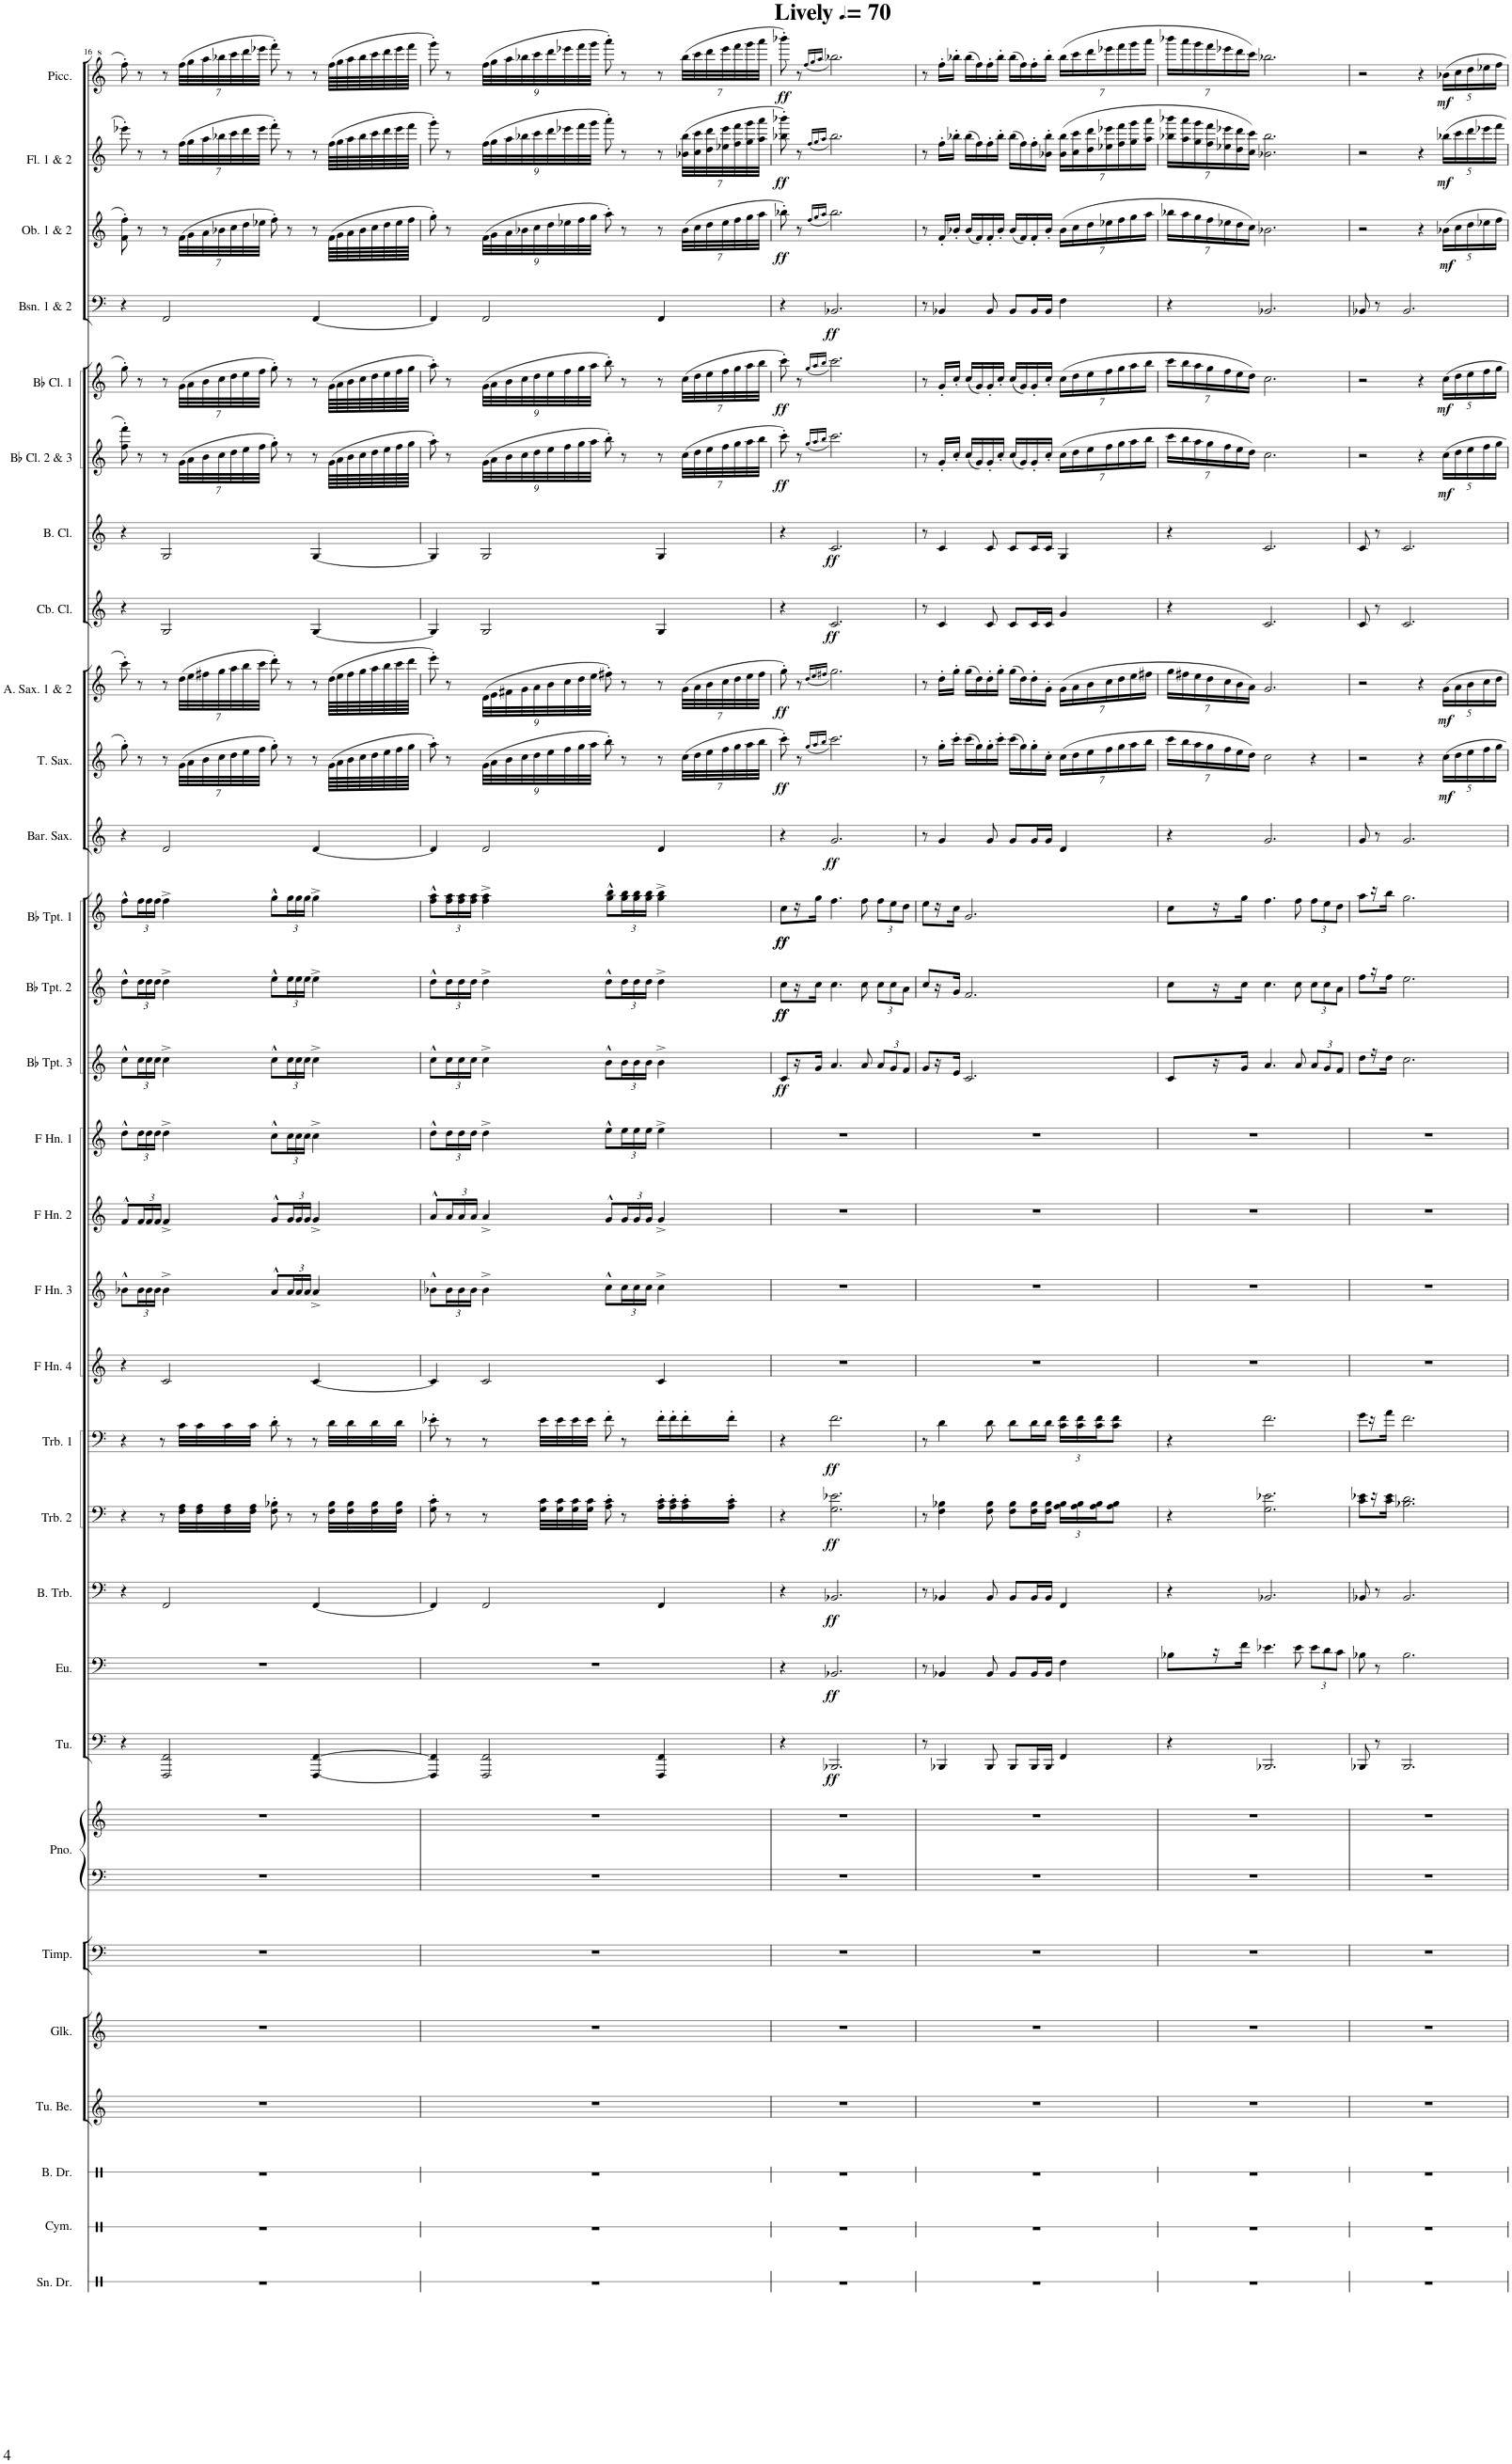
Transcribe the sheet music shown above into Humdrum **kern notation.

**kern	**kern	**kern	**kern	**kern	**kern	**kern	**kern	**kern	**dynam	**kern	**dynam	**kern	**dynam	**kern	**dynam	**kern	**dynam	**kern	**kern	**kern	**kern	**kern	**dynam	**kern	**dynam	**kern	**dynam	**kern	**dynam	**kern	**dynam	**kern	**dynam	**kern	**dynam	**kern	**dynam	**kern	**dynam	**kern	**dynam	**kern	**dynam	**kern	**dynam	**kern	**dynam	**kern	**dynam
*part30	*part29	*part28	*part27	*part26	*part25	*part24	*part24	*part23	*part23	*part22	*part22	*part21	*part21	*part20	*part20	*part19	*part19	*part18	*part17	*part16	*part15	*part14	*part14	*part13	*part13	*part12	*part12	*part11	*part11	*part10	*part10	*part9	*part9	*part8	*part8	*part7	*part7	*part6	*part6	*part5	*part5	*part4	*part4	*part3	*part3	*part2	*part2	*part1	*part1
*staff31	*staff30	*staff29	*staff28	*staff27	*staff26	*staff25	*staff24	*staff23	*staff23	*staff22	*staff22	*staff21	*staff21	*staff20	*staff20	*staff19	*staff19	*staff18	*staff17	*staff16	*staff15	*staff14	*staff14	*staff13	*staff13	*staff12	*staff12	*staff11	*staff11	*staff10	*staff10	*staff9	*staff9	*staff8	*staff8	*staff7	*staff7	*staff6	*staff6	*staff5	*staff5	*staff4	*staff4	*staff3	*staff3	*staff2	*staff2	*staff1	*staff1
*I"Snare Drum	*I"Cymbal	*I"Bass Drum	*I"Tubular Bells	*I"Glockenspiel	*I"Timpani	*I"Piano	*	*I"Tuba	*	*I"Euphonium	*	*I"Bass Trombone	*	*I"Trombone 2	*	*I"Trombone 1	*	*I"F Horn 4	*I"F Horn 3	*I"F Horn 2	*I"F Horn 1	*I"Bb Trumpet 3	*	*I"Bb Trumpet 2	*	*I"Bb Trumpet 1	*	*I"Baritone Saxophone	*	*I"Tenor Saxophone	*	*I"Alto Saxophone 1 &amp; 2	*	*I"Contrabass Clarinet	*	*I"Bass Clarinet	*	*I"Bb Clarinet 2 &amp; 3	*	*I"Bb Clarinet 1	*	*I"Bassoon 1 &amp; 2	*	*I"Oboe 1 &amp; 2	*	*I"Flute 1 &amp; 2	*	*I"Piccolo	*
*I'Sn. Dr.	*I'Cym.	*I'B. Dr.	*I'Tu. Be.	*I'Glk.	*I'Timp.	*I'Pno.	*	*I'Tu.	*	*I'Eu.	*	*I'B. Trb.	*	*I'Trb. 2	*	*I'Trb. 1	*	*I'F Hn. 4	*I'F Hn. 3	*I'F Hn. 2	*I'F Hn. 1	*I'Bb Tpt. 3	*	*I'Bb Tpt. 2	*	*I'Bb Tpt. 1	*	*I'Bar. Sax.	*	*I'T. Sax.	*	*I'A. Sax. 1 &amp; 2	*	*I'Cb. Cl.	*	*I'B. Cl.	*	*I'Bb Cl. 2 &amp; 3	*	*I'Bb Cl. 1	*	*I'Bsn. 1 &amp; 2	*	*I'Ob. 1 &amp; 2	*	*I'Fl. 1 &amp; 2	*	*I'Picc.	*
!!LO:PB:g=z
*clefX	*clefX	*clefX	*clefG2	*clefG2	*clefF4	*clefF4	*clefG2	*clefF4	*	*clefF4	*	*clefF4	*	*clefF4	*	*clefF4	*	*clefG2	*clefG2	*clefG2	*clefG2	*clefG2	*	*clefG2	*	*clefG2	*	*clefG2	*	*clefG2	*	*clefG2	*	*clefG2	*	*clefG2	*	*clefG2	*	*clefG2	*	*clefF4	*	*clefG2	*	*clefG2	*	*clefG^2	*
*	*	*	*	*Trd-14c-24	*	*	*	*	*	*	*	*	*	*	*	*	*	*Trd4c7	*Trd4c7	*Trd4c7	*Trd4c7	*Trd1c2	*	*Trd1c2	*	*Trd1c2	*	*Trd12c21	*	*Trd8c14	*	*Trd5c9	*	*Trd15c26	*	*Trd8c14	*	*Trd1c2	*	*Trd1c2	*	*	*	*	*	*	*	*Trd-7c-12	*
*k[]	*k[]	*k[]	*k[]	*k[]	*k[]	*k[]	*k[]	*k[]	*	*k[]	*	*k[]	*	*k[]	*	*k[]	*	*k[]	*k[]	*k[]	*k[]	*k[]	*	*k[]	*	*k[]	*	*k[]	*	*k[]	*	*k[]	*	*k[]	*	*k[]	*	*k[]	*	*k[]	*	*k[]	*	*k[]	*	*k[]	*	*k[]	*
*M4/4	*M4/4	*M4/4	*M4/4	*M4/4	*M4/4	*M4/4	*M4/4	*M4/4	*	*M4/4	*	*M4/4	*	*M4/4	*	*M4/4	*	*M4/4	*M4/4	*M4/4	*M4/4	*M4/4	*	*M4/4	*	*M4/4	*	*M4/4	*	*M4/4	*	*M4/4	*	*M4/4	*	*M4/4	*	*M4/4	*	*M4/4	*	*M4/4	*	*M4/4	*	*M4/4	*	*M4/4	*
=16	=16	=16	=16	=16	=16	=16	=16	=16	=16	=16	=16	=16	=16	=16	=16	=16	=16	=16	=16	=16	=16	=16	=16	=16	=16	=16	=16	=16	=16	=16	=16	=16	=16	=16	=16	=16	=16	=16	=16	=16	=16	=16	=16	=16	=16	=16	=16	=16	=16
1r	1r	1r	1r	1r	1r	1r	1r	4r	.	1r	.	4r	.	4r	.	4r	.	4r	8b-X^^\L	8f^^/L	8dd^^\L	8cc^^\L	.	8dd^^\L	.	8ff^^\L	.	4r	.	8gg'\	.	8ccc'\	.	4r	.	4r	.	8ff\' 8fff\'	.	8gg'\	.	4r	.	8f\' 8ff\'	.	8eee-X'\	.	8fff'\	.
*	*	*	*	*	*	*	*	*	*	*	*	*	*	*	*	*	*	*	*Xbrackettup	*Xbrackettup	*Xbrackettup	*Xbrackettup	*	*Xbrackettup	*	*Xbrackettup	*	*	*	*	*	*	*	*	*	*	*	*	*	*	*	*	*	*	*	*	*	*	*
.	.	.	.	.	.	.	.	.	.	.	.	.	.	.	.	.	.	.	24b-\L	24f/L	24dd\L	24cc\L	.	24dd\L	.	24ff\L	.	.	.	8r	.	8r	.	.	.	.	.	8r	.	8r	.	.	.	8r	.	8r	.	8r	.
.	.	.	.	.	.	.	.	.	.	.	.	.	.	.	.	.	.	.	24b-\	24f/	24dd\	24cc\	.	24dd\	.	24ff\	.	.	.	.	.	.	.	.	.	.	.	.	.	.	.	.	.	.	.	.	.	.	.
.	.	.	.	.	.	.	.	.	.	.	.	.	.	.	.	.	.	.	24b-\JJ	24f/JJ	24dd\JJ	24cc\JJ	.	24dd\JJ	.	24ff\JJ	.	.	.	.	.	.	.	.	.	.	.	.	.	.	.	.	.	.	.	.	.	.	.
.	.	.	.	.	.	.	.	2FFF/ 2FF/	.	.	.	2FF/	.	8r	.	8r	.	2c/	4b-^\	4f^/	4dd^\	4cc^\	.	4dd^\	.	4ff^\	.	2d/	.	8r	.	8r	.	2G/	.	2G/	.	8r	.	8r	.	2FF/	.	8r	.	8r	.	8r	.
*	*	*	*	*	*	*	*	*	*	*	*	*	*	*	*	*	*	*	*	*	*	*	*	*	*	*	*	*	*	*Xbrackettup	*	*Xbrackettup	*	*	*	*	*	*Xbrackettup	*	*Xbrackettup	*	*	*	*Xbrackettup	*	*Xbrackettup	*	*Xbrackettup	*
.	.	.	.	.	.	.	.	.	.	.	.	.	.	32F\ 32A\LLL	.	32c\LLL	.	.	.	.	.	.	.	.	.	.	.	.	.	(56g\LLL	.	(56dd\LLL	.	.	.	.	.	(56g\LLL	.	(56g\LLL	.	.	.	(56f\LLL	.	(56ff\LLL	.	(56fff\LLL	.
.	.	.	.	.	.	.	.	.	.	.	.	.	.	.	.	.	.	.	.	.	.	.	.	.	.	.	.	.	.	56a\	.	56ee\	.	.	.	.	.	56a\	.	56a\	.	.	.	56g\	.	56gg\	.	56ggg\	.
.	.	.	.	.	.	.	.	.	.	.	.	.	.	32F\ 32A\	.	32c\	.	.	.	.	.	.	.	.	.	.	.	.	.	.	.	.	.	.	.	.	.	.	.	.	.	.	.	.	.	.	.	.	.
.	.	.	.	.	.	.	.	.	.	.	.	.	.	.	.	.	.	.	.	.	.	.	.	.	.	.	.	.	.	56b\	.	56ff#X\	.	.	.	.	.	56b\	.	56b\	.	.	.	56a\	.	56aa\	.	56aaa\	.
.	.	.	.	.	.	.	.	.	.	.	.	.	.	.	.	.	.	.	.	.	.	.	.	.	.	.	.	.	.	56cc\	.	56gg\	.	.	.	.	.	56cc\	.	56cc\	.	.	.	56b-X\	.	56bb-X\	.	56bbb-X\	.
.	.	.	.	.	.	.	.	.	.	.	.	.	.	32F\ 32A\	.	32c\	.	.	.	.	.	.	.	.	.	.	.	.	.	.	.	.	.	.	.	.	.	.	.	.	.	.	.	.	.	.	.	.	.
.	.	.	.	.	.	.	.	.	.	.	.	.	.	.	.	.	.	.	.	.	.	.	.	.	.	.	.	.	.	56dd\	.	56aa\	.	.	.	.	.	56dd\	.	56dd\	.	.	.	56cc\	.	56ccc\	.	56cccc\	.
.	.	.	.	.	.	.	.	.	.	.	.	.	.	.	.	.	.	.	.	.	.	.	.	.	.	.	.	.	.	56ee\	.	56bb\	.	.	.	.	.	56ee\	.	56ee\	.	.	.	56dd\	.	56ddd\	.	56dddd\	.
.	.	.	.	.	.	.	.	.	.	.	.	.	.	32F\ 32A\JJJ	.	32c\JJJ	.	.	.	.	.	.	.	.	.	.	.	.	.	.	.	.	.	.	.	.	.	.	.	.	.	.	.	.	.	.	.	.	.
.	.	.	.	.	.	.	.	.	.	.	.	.	.	.	.	.	.	.	.	.	.	.	.	.	.	.	.	.	.	56ff\JJJ	.	56ccc\JJJ	.	.	.	.	.	56ff\JJJ	.	56ff\JJJ	.	.	.	56ee-X\JJJ	.	56eee-\JJJ	.	56eeee-X\JJJ	.
.	.	.	.	.	.	.	.	.	.	.	.	.	.	8F\' 8B-X\'	.	8d'\	.	.	8a^^/L	8g^^/L	8cc^^\L	8cc^^\L	.	8ee^^\L	.	8gg^^\L	.	.	.	8gg'\)	.	8ddd'\)	.	.	.	.	.	8gg'\)	.	8gg'\)	.	.	.	8ff'\)	.	8fff'\)	.	8ffff'\)	.
.	.	.	.	.	.	.	.	.	.	.	.	.	.	8r	.	8r	.	.	24a/L	24g/L	24cc\L	24cc\L	.	24ee\L	.	24gg\L	.	.	.	8r	.	8r	.	.	.	.	.	8r	.	8r	.	.	.	8r	.	8r	.	8r	.
.	.	.	.	.	.	.	.	.	.	.	.	.	.	.	.	.	.	.	24a/	24g/	24cc\	24cc\	.	24ee\	.	24gg\	.	.	.	.	.	.	.	.	.	.	.	.	.	.	.	.	.	.	.	.	.	.	.
.	.	.	.	.	.	.	.	.	.	.	.	.	.	.	.	.	.	.	24a/JJ	24g/JJ	24cc\JJ	24cc\JJ	.	24ee\JJ	.	24gg\JJ	.	.	.	.	.	.	.	.	.	.	.	.	.	.	.	.	.	.	.	.	.	.	.
.	.	.	.	.	.	.	.	[4FFF/ [4FF/	.	.	.	[4FF/	.	8r	.	8r	.	[4c/	4a^/	4g^/	4cc^\	4cc^\	.	4ee^\	.	4gg^\	.	[4d/	.	8r	.	8r	.	[4G/	.	[4G/	.	8r	.	8r	.	[4FF/	.	8r	.	8r	.	8r	.
.	.	.	.	.	.	.	.	.	.	.	.	.	.	32F\ 32B-\LLL	.	32d\LLL	.	.	.	.	.	.	.	.	.	.	.	.	.	(64g\LLLL	.	(64dd\LLLL	.	.	.	.	.	(64g\LLLL	.	(64g\LLLL	.	.	.	(64f\LLLL	.	(64ff\LLLL	.	(64fff\LLLL	.
.	.	.	.	.	.	.	.	.	.	.	.	.	.	.	.	.	.	.	.	.	.	.	.	.	.	.	.	.	.	64a\	.	64ee\	.	.	.	.	.	64a\	.	64a\	.	.	.	64g\	.	64gg\	.	64ggg\	.
.	.	.	.	.	.	.	.	.	.	.	.	.	.	32F\ 32B-\	.	32d\	.	.	.	.	.	.	.	.	.	.	.	.	.	64b\	.	64ff#\	.	.	.	.	.	64b\	.	64b\	.	.	.	64a\	.	64aa\	.	64aaa\	.
.	.	.	.	.	.	.	.	.	.	.	.	.	.	.	.	.	.	.	.	.	.	.	.	.	.	.	.	.	.	64cc\	.	64gg\	.	.	.	.	.	64cc\	.	64cc\	.	.	.	64b-\	.	64bb-\	.	64bbb-\	.
.	.	.	.	.	.	.	.	.	.	.	.	.	.	32F\ 32B-\	.	32d\	.	.	.	.	.	.	.	.	.	.	.	.	.	64dd\	.	64aa\	.	.	.	.	.	64dd\	.	64dd\	.	.	.	64cc\	.	64ccc\	.	64cccc\	.
.	.	.	.	.	.	.	.	.	.	.	.	.	.	.	.	.	.	.	.	.	.	.	.	.	.	.	.	.	.	64ee\	.	64bb\	.	.	.	.	.	64ee\	.	64ee\	.	.	.	64dd\	.	64ddd\	.	64dddd\	.
.	.	.	.	.	.	.	.	.	.	.	.	.	.	32F\ 32B-\JJJ	.	32d\JJJ	.	.	.	.	.	.	.	.	.	.	.	.	.	64ff\	.	64ccc\	.	.	.	.	.	64ff\	.	64ff\	.	.	.	64ee-\	.	64eee-\	.	64eeee-\	.
.	.	.	.	.	.	.	.	.	.	.	.	.	.	.	.	.	.	.	.	.	.	.	.	.	.	.	.	.	.	64gg\JJJJ	.	64ddd\JJJJ	.	.	.	.	.	64gg\JJJJ	.	64gg\JJJJ	.	.	.	64ff\JJJJ	.	64fff\JJJJ	.	64ffff\JJJJ	.
=17	=17	=17	=17	=17	=17	=17	=17	=17	=17	=17	=17	=17	=17	=17	=17	=17	=17	=17	=17	=17	=17	=17	=17	=17	=17	=17	=17	=17	=17	=17	=17	=17	=17	=17	=17	=17	=17	=17	=17	=17	=17	=17	=17	=17	=17	=17	=17	=17	=17
1r	1r	1r	1r	1r	1r	1r	1r	4FFF/] 4FF/]	.	1r	.	4FF/]	.	8G\' 8c\'	.	8e-X'\	.	4c/]	8b-X^^\L	8a^^/L	8dd^^\L	8cc^^\L	.	8dd^^\L	.	8ff\^^ 8aa\^^L	.	4d/]	.	8aa'\)	.	8eee'\)	.	4G/]	.	4G/]	.	8aa'\)	.	8aa'\)	.	4FF/]	.	8gg'\)	.	8ggg'\)	.	8gggg'\)	.
.	.	.	.	.	.	.	.	.	.	.	.	.	.	8r	.	8r	.	.	24b-\L	24a/L	24dd\L	24cc\L	.	24dd\L	.	24ff\ 24aa\L	.	.	.	8r	.	8r	.	.	.	.	.	8r	.	8r	.	.	.	8r	.	8r	.	8r	.
.	.	.	.	.	.	.	.	.	.	.	.	.	.	.	.	.	.	.	24b-\	24a/	24dd\	24cc\	.	24dd\	.	24ff\ 24aa\	.	.	.	.	.	.	.	.	.	.	.	.	.	.	.	.	.	.	.	.	.	.	.
.	.	.	.	.	.	.	.	.	.	.	.	.	.	.	.	.	.	.	24b-\JJ	24a/JJ	24dd\JJ	24cc\JJ	.	24dd\JJ	.	24ff\ 24aa\JJ	.	.	.	.	.	.	.	.	.	.	.	.	.	.	.	.	.	.	.	.	.	.	.
.	.	.	.	.	.	.	.	2FFF/ 2FF/	.	.	.	2FF/	.	8r	.	8r	.	2c/	4b-^\	4a^/	4dd^\	4cc^\	.	4dd^\	.	4ff\^ 4aa\^	.	2d/	.	(36g\LLL	.	(36d\LLL	.	2G/	.	2G/	.	(36g\LLL	.	(36g\LLL	.	2FF/	.	(36f\LLL	.	(36ff\LLL	.	(36fff\LLL	.
.	.	.	.	.	.	.	.	.	.	.	.	.	.	.	.	.	.	.	.	.	.	.	.	.	.	.	.	.	.	36a\	.	36e\	.	.	.	.	.	36a\	.	36a\	.	.	.	36g\	.	36gg\	.	36ggg\	.
.	.	.	.	.	.	.	.	.	.	.	.	.	.	.	.	.	.	.	.	.	.	.	.	.	.	.	.	.	.	36b\	.	36f#X\	.	.	.	.	.	36b\	.	36b\	.	.	.	36a\	.	36aa\	.	36aaa\	.
.	.	.	.	.	.	.	.	.	.	.	.	.	.	.	.	.	.	.	.	.	.	.	.	.	.	.	.	.	.	36cc\	.	36g\	.	.	.	.	.	36cc\	.	36cc\	.	.	.	36b-X\	.	36bb-X\	.	36bbb-X\	.
.	.	.	.	.	.	.	.	.	.	.	.	.	.	.	.	.	.	.	.	.	.	.	.	.	.	.	.	.	.	36dd\	.	36a\	.	.	.	.	.	36dd\	.	36dd\	.	.	.	36cc\	.	36ccc\	.	36cccc\	.
.	.	.	.	.	.	.	.	.	.	.	.	.	.	32G\ 32c\LLL	.	32e-\LLL	.	.	.	.	.	.	.	.	.	.	.	.	.	.	.	.	.	.	.	.	.	.	.	.	.	.	.	.	.	.	.	.	.
.	.	.	.	.	.	.	.	.	.	.	.	.	.	.	.	.	.	.	.	.	.	.	.	.	.	.	.	.	.	36ee\	.	36b\	.	.	.	.	.	36ee\	.	36ee\	.	.	.	36dd\	.	36ddd\	.	36dddd\	.
.	.	.	.	.	.	.	.	.	.	.	.	.	.	32G\ 32c\	.	32e-\	.	.	.	.	.	.	.	.	.	.	.	.	.	.	.	.	.	.	.	.	.	.	.	.	.	.	.	.	.	.	.	.	.
.	.	.	.	.	.	.	.	.	.	.	.	.	.	.	.	.	.	.	.	.	.	.	.	.	.	.	.	.	.	36ff\	.	36cc\	.	.	.	.	.	36ff\	.	36ff\	.	.	.	36ee-X\	.	36eee-X\	.	36eeee-X\	.
.	.	.	.	.	.	.	.	.	.	.	.	.	.	32G\ 32c\	.	32e-\	.	.	.	.	.	.	.	.	.	.	.	.	.	.	.	.	.	.	.	.	.	.	.	.	.	.	.	.	.	.	.	.	.
.	.	.	.	.	.	.	.	.	.	.	.	.	.	.	.	.	.	.	.	.	.	.	.	.	.	.	.	.	.	36gg\	.	36dd\	.	.	.	.	.	36gg\	.	36gg\	.	.	.	36ff\	.	36fff\	.	36ffff\	.
.	.	.	.	.	.	.	.	.	.	.	.	.	.	32G\ 32c\JJJ	.	32e-\JJJ	.	.	.	.	.	.	.	.	.	.	.	.	.	.	.	.	.	.	.	.	.	.	.	.	.	.	.	.	.	.	.	.	.
.	.	.	.	.	.	.	.	.	.	.	.	.	.	.	.	.	.	.	.	.	.	.	.	.	.	.	.	.	.	36aa\JJJ	.	36ee\JJJ	.	.	.	.	.	36aa\JJJ	.	36aa\JJJ	.	.	.	36gg\JJJ	.	36ggg\JJJ	.	36gggg\JJJ	.
.	.	.	.	.	.	.	.	.	.	.	.	.	.	8A\' 8c\'	.	8f'\	.	.	8cc^^\L	8g^^/L	8ee^^\L	8b^^\L	.	8dd^^\L	.	8gg\^^ 8bb\^^L	.	.	.	8bb'\)	.	8ff#X'\)	.	.	.	.	.	8bb'\)	.	8bb'\)	.	.	.	8aa'\)	.	8aaa'\)	.	8aaaa'\)	.
.	.	.	.	.	.	.	.	.	.	.	.	.	.	8r	.	8r	.	.	24cc\L	24g/L	24ee\L	24b\L	.	24dd\L	.	24gg\ 24bb\L	.	.	.	8r	.	8r	.	.	.	.	.	8r	.	8r	.	.	.	8r	.	8r	.	8r	.
.	.	.	.	.	.	.	.	.	.	.	.	.	.	.	.	.	.	.	24cc\	24g/	24ee\	24b\	.	24dd\	.	24gg\ 24bb\	.	.	.	.	.	.	.	.	.	.	.	.	.	.	.	.	.	.	.	.	.	.	.
.	.	.	.	.	.	.	.	.	.	.	.	.	.	.	.	.	.	.	24cc\JJ	24g/JJ	24ee\JJ	24b\JJ	.	24dd\JJ	.	24gg\ 24bb\JJ	.	.	.	.	.	.	.	.	.	.	.	.	.	.	.	.	.	.	.	.	.	.	.
.	.	.	.	.	.	.	.	4FFF/ 4FF/	.	.	.	4FF/	.	16A\' 16c\'LL	.	16f'\LL	.	4c/	4cc^\	4g^/	4ee^\	4b^\	.	4dd^\	.	4gg\^ 4bb\^	.	4d/	.	8r	.	8r	.	4G/	.	4G/	.	8r	.	8r	.	4FF/	.	8r	.	8r	.	8r	.
.	.	.	.	.	.	.	.	.	.	.	.	.	.	16A\' 16c\'	.	16f'\	.	.	.	.	.	.	.	.	.	.	.	.	.	.	.	.	.	.	.	.	.	.	.	.	.	.	.	.	.	.	.	.	.
.	.	.	.	.	.	.	.	.	.	.	.	.	.	16A\' 16c\'	.	16f'\	.	.	.	.	.	.	.	.	.	.	.	.	.	(56cc\LLL	.	(56g\LLL	.	.	.	.	.	(56cc\LLL	.	(56cc\LLL	.	.	.	(56b-\LLL	.	(56b-X\ 56bb-\LLL	.	(56bbb-\LLL	.
.	.	.	.	.	.	.	.	.	.	.	.	.	.	.	.	.	.	.	.	.	.	.	.	.	.	.	.	.	.	56dd\	.	56a\	.	.	.	.	.	56dd\	.	56dd\	.	.	.	56cc\	.	56cc\ 56ccc\	.	56cccc\	.
.	.	.	.	.	.	.	.	.	.	.	.	.	.	.	.	.	.	.	.	.	.	.	.	.	.	.	.	.	.	56ee\	.	56b\	.	.	.	.	.	56ee\	.	56ee\	.	.	.	56dd\	.	56dd\ 56ddd\	.	56dddd\	.
.	.	.	.	.	.	.	.	.	.	.	.	.	.	.	.	.	.	.	.	.	.	.	.	.	.	.	.	.	.	56ff\	.	56cc\	.	.	.	.	.	56ff\	.	56ff\	.	.	.	56ee-\	.	56ee-X\ 56eee-\	.	56eeee-\	.
.	.	.	.	.	.	.	.	.	.	.	.	.	.	16A\' 16c\'JJ	.	16f'\JJ	.	.	.	.	.	.	.	.	.	.	.	.	.	.	.	.	.	.	.	.	.	.	.	.	.	.	.	.	.	.	.	.	.
.	.	.	.	.	.	.	.	.	.	.	.	.	.	.	.	.	.	.	.	.	.	.	.	.	.	.	.	.	.	56gg\	.	56dd\	.	.	.	.	.	56gg\	.	56gg\	.	.	.	56ff\	.	56ff\ 56fff\	.	56ffff\	.
.	.	.	.	.	.	.	.	.	.	.	.	.	.	.	.	.	.	.	.	.	.	.	.	.	.	.	.	.	.	56aa\	.	56ee\	.	.	.	.	.	56aa\	.	56aa\	.	.	.	56gg\	.	56gg\ 56ggg\	.	56gggg\	.
.	.	.	.	.	.	.	.	.	.	.	.	.	.	.	.	.	.	.	.	.	.	.	.	.	.	.	.	.	.	56bb\JJJ	.	56ff#\JJJ	.	.	.	.	.	56bb\JJJ	.	56bb\JJJ	.	.	.	56aa\JJJ	.	56aa\ 56aaa\JJJ	.	56aaaa\JJJ	.
=18	=18	=18	=18	=18	=18	=18	=18	=18	=18	=18	=18	=18	=18	=18	=18	=18	=18	=18	=18	=18	=18	=18	=18	=18	=18	=18	=18	=18	=18	=18	=18	=18	=18	=18	=18	=18	=18	=18	=18	=18	=18	=18	=18	=18	=18	=18	=18	=18	=18
*	*	*	*	*	*	*	*	*	*	*	*	*	*	*	*	*	*	*	*	*	*	*	*	*	*	*	*	*	*	*	*	*	*	*	*	*	*	*	*	*	*	*	*	*	*	*	*	*MM105	*
!	!	!	!	!	!	!	!	!	!	!	!	!	!	!	!	!	!	!	!	!	!	!	!	!	!	!	!	!	!	!	!	!	!	!	!	!	!	!	!	!	!	!	!	!	!	!	!	!LO:TX:a:B:t=Lively	!
!	!	!	!	!	!	!	!	!	!	!	!	!	!	!	!	!	!	!	!	!	!	!	!LO:DY:b	!	!LO:DY:b	!	!	!	!	!	!	!	!	!	!	!	!	!	!	!	!	!	!	!	!	!	!	!	!
!	!	!	!	!	!	!	!	!	!	!	!	!	!	!	!	!	!	!	!	!	!	!	!	!	!LO:DY:n=1:b	!	!LO:DY:b	!	!	!	!	!	!	!	!	!	!	!	!	!	!	!	!	!	!	!	!	!	!
!	!	!	!	!	!	!	!	!	!	!	!	!	!	!	!	!	!	!	!	!	!	!	!	!	!	!	!LO:DY:n=1:b	!	!	!	!LO:DY:b	!	!LO:DY:b	!	!	!	!	!	!LO:DY:b	!	!LO:DY:b	!	!	!	!LO:DY:b	!	!LO:DY:b	!	!LO:DY:b
1r	1r	1r	1r	1r	1r	1r	1r	4r	.	4r	.	4r	.	4r	.	4r	.	1r	1r	1r	1r	8c/L	ff	8cc\L	ff ff	8cc\L	ff ff	4r	.	8ccc'\)	ff	8gg'\)	ff	4r	.	4r	.	8ccc'\)	ff	8ccc'\)	ff	4r	.	8bb-X'\)	ff	8bb-X\' 8bbb-X\')	ff	8bbbb-X'\)	ff
.	.	.	.	.	.	.	.	.	.	.	.	.	.	.	.	.	.	.	.	.	.	16r	.	16r	.	16r	.	.	.	8r	.	8r	.	.	.	.	.	8r	.	8r	.	.	.	8r	.	8r	.	8r	.
.	.	.	.	.	.	.	.	.	.	.	.	.	.	.	.	.	.	.	.	.	.	16g/JJ	.	16cc\JJ	.	16gg\JJ	.	.	.	.	.	.	.	.	.	.	.	.	.	.	.	.	.	.	.	.	.	.	.
.	.	.	.	.	.	.	.	.	.	.	.	.	.	.	.	.	.	.	.	.	.	.	.	.	.	.	.	.	.	(16qgg/LL	.	(16qdd/LL	.	.	.	.	.	(16qgg/LL	.	(16qgg/LL	.	.	.	(16qff/LL	.	(16qff/LL	.	(16qfff/LL	.
.	.	.	.	.	.	.	.	.	.	.	.	.	.	.	.	.	.	.	.	.	.	.	.	.	.	.	.	.	.	16qaa/	.	16qee/	.	.	.	.	.	16qaa/	.	16qaa/	.	.	.	16qgg/	.	16qgg/	.	16qggg/	.
.	.	.	.	.	.	.	.	.	.	.	.	.	.	.	.	.	.	.	.	.	.	.	.	.	.	.	.	.	.	16qbb/JJ	.	16qff#X/JJ	.	.	.	.	.	16qbb/JJ	.	16qbb/JJ	.	.	.	16qaa/JJ	.	16qaa/JJ	.	16qaaa/JJ	.
!	!	!	!	!	!	!	!	!	!LO:DY:b	!	!LO:DY:b	!	!LO:DY:b	!	!LO:DY:b	!	!LO:DY:b	!	!	!	!	!	!	!	!	!	!	!	!LO:DY:b	!	!	!	!	!	!LO:DY:b	!	!LO:DY:b	!	!	!	!	!	!LO:DY:b	!	!	!	!	!	!
.	.	.	.	.	.	.	.	2.BBB-X/	ff	2.BB-X/	ff	2.BB-X/	ff	2.G\ 2.e-X\	ff	2.f\	ff	.	.	.	.	4.a/	.	4.cc\	.	4.ff\	.	2.g/	ff	2.ccc\)	.	2.gg\)	.	2.c/	ff	2.c/	ff	2.ccc\)	.	2.ccc\)	.	2.BB-X/	ff	2.bb-\)	.	2.bb-\)	.	2.bbb-X\)	.
.	.	.	.	.	.	.	.	.	.	.	.	.	.	.	.	.	.	.	.	.	.	8a/	.	8cc\	.	8ff\	.	.	.	.	.	.	.	.	.	.	.	.	.	.	.	.	.	.	.	.	.	.	.
.	.	.	.	.	.	.	.	.	.	.	.	.	.	.	.	.	.	.	.	.	.	12a/L	.	12cc\L	.	12ff\L	.	.	.	.	.	.	.	.	.	.	.	.	.	.	.	.	.	.	.	.	.	.	.
.	.	.	.	.	.	.	.	.	.	.	.	.	.	.	.	.	.	.	.	.	.	12g/	.	12cc\	.	12ee\	.	.	.	.	.	.	.	.	.	.	.	.	.	.	.	.	.	.	.	.	.	.	.
.	.	.	.	.	.	.	.	.	.	.	.	.	.	.	.	.	.	.	.	.	.	12f/J	.	12a\J	.	12dd\J	.	.	.	.	.	.	.	.	.	.	.	.	.	.	.	.	.	.	.	.	.	.	.
=19	=19	=19	=19	=19	=19	=19	=19	=19	=19	=19	=19	=19	=19	=19	=19	=19	=19	=19	=19	=19	=19	=19	=19	=19	=19	=19	=19	=19	=19	=19	=19	=19	=19	=19	=19	=19	=19	=19	=19	=19	=19	=19	=19	=19	=19	=19	=19	=19	=19
1r	1r	1r	1r	1r	1r	1r	1r	8r	.	8r	.	8r	.	8r	.	8r	.	1r	1r	1r	1r	8g/L	.	8cc/L	.	8ee\L	.	8r	.	8r	.	8r	.	8r	.	8r	.	8r	.	8r	.	8r	.	8r	.	8r	.	8r	.
.	.	.	.	.	.	.	.	4BBB-X/	.	4BB-X/	.	4BB-X/	.	4F\ 4B-X\	.	4d\	.	.	.	.	.	16r	.	16r	.	16r	.	4g/	.	16gg'\LL	.	16dd'\LL	.	4c/	.	4c/	.	16g'/LL	.	16g'/LL	.	4BB-X/	.	16f'/LL	.	16ff'\LL	.	16fff'\LL	.
.	.	.	.	.	.	.	.	.	.	.	.	.	.	.	.	.	.	.	.	.	.	16e/JJ	.	16g/JJ	.	16cc\JJ	.	.	.	16ccc'\JJ	.	16gg'\JJ	.	.	.	.	.	16cc'/JJ	.	16cc'/JJ	.	.	.	16b-X'/JJ	.	16bb-X'\JJ	.	16bbb-X'\JJ	.
.	.	.	.	.	.	.	.	.	.	.	.	.	.	.	.	.	.	.	.	.	.	2.c/	.	2.f/	.	2.g/	.	.	.	(16ccc\LL	.	(16gg\LL	.	.	.	.	.	(16cc/LL	.	(16cc/LL	.	.	.	(16b-/LL	.	(16bb-\LL	.	(16bbb-\LL	.
.	.	.	.	.	.	.	.	.	.	.	.	.	.	.	.	.	.	.	.	.	.	.	.	.	.	.	.	.	.	16gg\)	.	16dd\)	.	.	.	.	.	16g/)	.	16g/)	.	.	.	16f/)	.	16ff\)	.	16fff\)	.
.	.	.	.	.	.	.	.	8BBB-/	.	8BB-/	.	8BB-/	.	8F\ 8B-\	.	8d\	.	.	.	.	.	.	.	.	.	.	.	8g/	.	16gg'\	.	16dd'\	.	8c/	.	8c/	.	16g'/	.	16g'/	.	8BB-/	.	16f'/	.	16ff'\	.	16fff'\	.
.	.	.	.	.	.	.	.	.	.	.	.	.	.	.	.	.	.	.	.	.	.	.	.	.	.	.	.	.	.	16ccc'\JJ	.	16gg'\JJ	.	.	.	.	.	16cc'/JJ	.	16cc'/JJ	.	.	.	16b-'/JJ	.	16bb-'\JJ	.	16bbb-'\JJ	.
.	.	.	.	.	.	.	.	8BBB-/L	.	8BB-/L	.	8BB-/L	.	8F\ 8B-\L	.	8d\L	.	.	.	.	.	.	.	.	.	.	.	8g/L	.	(16ccc\LL	.	(16gg\LL	.	8c/L	.	8c/L	.	(16cc/LL	.	(16cc/LL	.	8BB-/L	.	(16b-/LL	.	(16bb-\LL	.	(16bbb-\LL	.
.	.	.	.	.	.	.	.	.	.	.	.	.	.	.	.	.	.	.	.	.	.	.	.	.	.	.	.	.	.	16gg\)	.	16dd\)	.	.	.	.	.	16g/)	.	16g/)	.	.	.	16f/)	.	16ff\)	.	16fff\)	.
.	.	.	.	.	.	.	.	16BBB-/L	.	16BB-/L	.	16BB-/L	.	16F\ 16B-\L	.	16d\L	.	.	.	.	.	.	.	.	.	.	.	16g/L	.	16gg'\	.	16dd'\	.	16c/L	.	16c/L	.	16g'/	.	16g'/	.	16BB-/L	.	16f'/	.	16ff'\	.	16fff'\	.
.	.	.	.	.	.	.	.	16BBB-/JJ	.	16BB-/JJ	.	16BB-/JJ	.	16F\ 16B-\JJ	.	16d\JJ	.	.	.	.	.	.	.	.	.	.	.	16g/JJ	.	16cc'\JJ	.	16g'\JJ	.	16c/JJ	.	16c/JJ	.	16cc'/JJ	.	16cc'/JJ	.	16BB-/JJ	.	16b-'/JJ	.	16b-X\' 16bb-\'JJ	.	16bbb-'\JJ	.
*	*	*	*	*	*	*	*	*	*	*	*	*	*	*Xbrackettup	*	*Xbrackettup	*	*	*	*	*	*	*	*	*	*	*	*	*	*	*	*	*	*	*	*	*	*	*	*	*	*	*	*	*	*	*	*	*
.	.	.	.	.	.	.	.	4FF/	.	4F\	.	4FF/	.	24A\ 24B-\LL	.	24c\ 24f\LL	.	.	.	.	.	.	.	.	.	.	.	4d/	.	(28cc\LL	.	(28g\LL	.	4g/	.	4G/	.	(28cc\LL	.	(28cc\LL	.	4F\	.	(28b-\LL	.	(28b-\ 28bb-\LL	.	(28bbb-\LL	.
.	.	.	.	.	.	.	.	.	.	.	.	.	.	.	.	.	.	.	.	.	.	.	.	.	.	.	.	.	.	28dd\	.	28a\	.	.	.	.	.	28dd\	.	28dd\	.	.	.	28cc\	.	28cc\ 28ccc\	.	28cccc\	.
.	.	.	.	.	.	.	.	.	.	.	.	.	.	24A\ 24B-\	.	24c\ 24f\	.	.	.	.	.	.	.	.	.	.	.	.	.	.	.	.	.	.	.	.	.	.	.	.	.	.	.	.	.	.	.	.	.
.	.	.	.	.	.	.	.	.	.	.	.	.	.	.	.	.	.	.	.	.	.	.	.	.	.	.	.	.	.	28ee\	.	28b\	.	.	.	.	.	28ee\	.	28ee\	.	.	.	28dd\	.	28dd\ 28ddd\	.	28dddd\	.
.	.	.	.	.	.	.	.	.	.	.	.	.	.	24A\ 24B-\J	.	24c\ 24f\J	.	.	.	.	.	.	.	.	.	.	.	.	.	.	.	.	.	.	.	.	.	.	.	.	.	.	.	.	.	.	.	.	.
.	.	.	.	.	.	.	.	.	.	.	.	.	.	.	.	.	.	.	.	.	.	.	.	.	.	.	.	.	.	28ff\	.	28cc\	.	.	.	.	.	28ff\	.	28ff\	.	.	.	28ee-X\	.	28ee-X\ 28eee-X\	.	28eeee-X\	.
.	.	.	.	.	.	.	.	.	.	.	.	.	.	8A\ 8B-\J	.	8c\ 8f\J	.	.	.	.	.	.	.	.	.	.	.	.	.	.	.	.	.	.	.	.	.	.	.	.	.	.	.	.	.	.	.	.	.
.	.	.	.	.	.	.	.	.	.	.	.	.	.	.	.	.	.	.	.	.	.	.	.	.	.	.	.	.	.	28gg\	.	28dd\	.	.	.	.	.	28gg\	.	28gg\	.	.	.	28ff\	.	28ff\ 28fff\	.	28ffff\	.
.	.	.	.	.	.	.	.	.	.	.	.	.	.	.	.	.	.	.	.	.	.	.	.	.	.	.	.	.	.	28aa\	.	28ee\	.	.	.	.	.	28aa\	.	28aa\	.	.	.	28gg\	.	28gg\ 28ggg\	.	28gggg\	.
.	.	.	.	.	.	.	.	.	.	.	.	.	.	.	.	.	.	.	.	.	.	.	.	.	.	.	.	.	.	28bb\JJ	.	28ff#X\JJ	.	.	.	.	.	28bb\JJ	.	28bb\JJ	.	.	.	28aa\JJ	.	28aa\ 28aaa\JJ	.	28aaaa\JJ	.
=20	=20	=20	=20	=20	=20	=20	=20	=20	=20	=20	=20	=20	=20	=20	=20	=20	=20	=20	=20	=20	=20	=20	=20	=20	=20	=20	=20	=20	=20	=20	=20	=20	=20	=20	=20	=20	=20	=20	=20	=20	=20	=20	=20	=20	=20	=20	=20	=20	=20
1r	1r	1r	1r	1r	1r	1r	1r	4r	.	8B-X\L	.	4r	.	4r	.	4r	.	1r	1r	1r	1r	8c/L	.	8cc\L	.	8cc\L	.	4r	.	28ccc\LL	.	28gg\LL	.	4r	.	4r	.	28ccc\LL	.	28ccc\LL	.	4r	.	28bb-X\LL	.	28bb-X\ 28bbb-X\LL	.	28bbbb-X\LL	.
.	.	.	.	.	.	.	.	.	.	.	.	.	.	.	.	.	.	.	.	.	.	.	.	.	.	.	.	.	.	28bb\	.	28ff#X\	.	.	.	.	.	28bb\	.	28bb\	.	.	.	28aa\	.	28aa\ 28aaa\	.	28aaaa\	.
.	.	.	.	.	.	.	.	.	.	.	.	.	.	.	.	.	.	.	.	.	.	.	.	.	.	.	.	.	.	28aa\	.	28ee\	.	.	.	.	.	28aa\	.	28aa\	.	.	.	28gg\	.	28gg\ 28ggg\	.	28gggg\	.
.	.	.	.	.	.	.	.	.	.	.	.	.	.	.	.	.	.	.	.	.	.	.	.	.	.	.	.	.	.	28gg\	.	28dd\	.	.	.	.	.	28gg\	.	28gg\	.	.	.	28ff\	.	28ff\ 28fff\	.	28ffff\	.
.	.	.	.	.	.	.	.	.	.	16r	.	.	.	.	.	.	.	.	.	.	.	16r	.	16r	.	16r	.	.	.	.	.	.	.	.	.	.	.	.	.	.	.	.	.	.	.	.	.	.	.
.	.	.	.	.	.	.	.	.	.	.	.	.	.	.	.	.	.	.	.	.	.	.	.	.	.	.	.	.	.	28ff\	.	28cc\	.	.	.	.	.	28ff\	.	28ff\	.	.	.	28ee-X\	.	28ee-X\ 28eee-X\	.	28eeee-X\	.
.	.	.	.	.	.	.	.	.	.	.	.	.	.	.	.	.	.	.	.	.	.	.	.	.	.	.	.	.	.	28ee\	.	28b\	.	.	.	.	.	28ee\	.	28ee\	.	.	.	28dd\	.	28dd\ 28ddd\	.	28dddd\	.
.	.	.	.	.	.	.	.	.	.	16f\JJ	.	.	.	.	.	.	.	.	.	.	.	16g/JJ	.	16cc\JJ	.	16gg\JJ	.	.	.	.	.	.	.	.	.	.	.	.	.	.	.	.	.	.	.	.	.	.	.
.	.	.	.	.	.	.	.	.	.	.	.	.	.	.	.	.	.	.	.	.	.	.	.	.	.	.	.	.	.	28dd\JJ)	.	28a\JJ)	.	.	.	.	.	28dd\JJ)	.	28dd\JJ)	.	.	.	28cc\JJ)	.	28cc\ 28ccc\JJ)	.	28cccc\JJ)	.
.	.	.	.	.	.	.	.	2.BBB-X/	.	4.e-X\	.	2.BB-X/	.	2.G\ 2.e-X\	.	2.f\	.	.	.	.	.	4.a/	.	4.cc\	.	4.ff\	.	2.g/	.	2cc\	.	2.g/	.	2.c/	.	2.c/	.	2.cc\	.	2.cc\	.	2.BB-X/	.	2.b-X\	.	2.b-X\ 2.bb-\	.	2.bbb-X\	.
.	.	.	.	.	.	.	.	.	.	8e-\	.	.	.	.	.	.	.	.	.	.	.	8a/	.	8cc\	.	8ff\	.	.	.	.	.	.	.	.	.	.	.	.	.	.	.	.	.	.	.	.	.	.	.
*	*	*	*	*	*	*	*	*	*	*Xbrackettup	*	*	*	*	*	*	*	*	*	*	*	*	*	*	*	*	*	*	*	*	*	*	*	*	*	*	*	*	*	*	*	*	*	*	*	*	*	*	*
.	.	.	.	.	.	.	.	.	.	12e-\L	.	.	.	.	.	.	.	.	.	.	.	12a/L	.	12cc\L	.	12ff\L	.	.	.	4r	.	.	.	.	.	.	.	.	.	.	.	.	.	.	.	.	.	.	.
.	.	.	.	.	.	.	.	.	.	12d\	.	.	.	.	.	.	.	.	.	.	.	12g/	.	12cc\	.	12ee\	.	.	.	.	.	.	.	.	.	.	.	.	.	.	.	.	.	.	.	.	.	.	.
.	.	.	.	.	.	.	.	.	.	12c\J	.	.	.	.	.	.	.	.	.	.	.	12f/J	.	12a\J	.	12dd\J	.	.	.	.	.	.	.	.	.	.	.	.	.	.	.	.	.	.	.	.	.	.	.
=21	=21	=21	=21	=21	=21	=21	=21	=21	=21	=21	=21	=21	=21	=21	=21	=21	=21	=21	=21	=21	=21	=21	=21	=21	=21	=21	=21	=21	=21	=21	=21	=21	=21	=21	=21	=21	=21	=21	=21	=21	=21	=21	=21	=21	=21	=21	=21	=21	=21
1r	1r	1r	1r	1r	1r	1r	1r	8BBB-X/	.	8B-X\	.	8BB-X/	.	8c\ 8e-X\L	.	8g\L	.	1r	1r	1r	1r	8dd\L	.	8ff\L	.	8aa\L	.	8g/	.	2r	.	2r	.	8c/	.	8c/	.	2r	.	2r	.	8BB-X/	.	2r	.	2r	.	2r	.
.	.	.	.	.	.	.	.	8r	.	8r	.	8r	.	16r	.	16r	.	.	.	.	.	16r	.	16r	.	16r	.	8r	.	.	.	.	.	8r	.	8r	.	.	.	.	.	8r	.	.	.	.	.	.	.
.	.	.	.	.	.	.	.	.	.	.	.	.	.	16c\ 16e-\JJ	.	16a\JJ	.	.	.	.	.	16dd\JJ	.	16ff\JJ	.	16bb\JJ	.	.	.	.	.	.	.	.	.	.	.	.	.	.	.	.	.	.	.	.	.	.	.
.	.	.	.	.	.	.	.	2.BBB-/	.	2.B-\	.	2.BB-/	.	2.B-X\ 2.d\	.	2.f\	.	.	.	.	.	2.cc\	.	2.ee\	.	2.gg\	.	2.g/	.	.	.	.	.	2.c/	.	2.c/	.	.	.	.	.	2.BB-/	.	.	.	.	.	.	.
.	.	.	.	.	.	.	.	.	.	.	.	.	.	.	.	.	.	.	.	.	.	.	.	.	.	.	.	.	.	4r	.	4r	.	.	.	.	.	4r	.	4r	.	.	.	4r	.	4r	.	4r	.
!	!	!	!	!	!	!	!	!	!	!	!	!	!	!	!	!	!	!	!	!	!	!	!	!	!	!	!	!	!	!	!LO:DY:b	!	!LO:DY:b	!	!	!	!	!	!LO:DY:b	!	!LO:DY:b	!	!	!	!LO:DY:b	!	!LO:DY:b	!	!LO:DY:b
.	.	.	.	.	.	.	.	.	.	.	.	.	.	.	.	.	.	.	.	.	.	.	.	.	.	.	.	.	.	20cc\LL	mf	20g\LL	mf	.	.	.	.	20cc\LL	mf	20cc\LL	mf	.	.	20b-X\LL	mf	20bb-X\LL	mf	20bb-X\LL	mf
.	.	.	.	.	.	.	.	.	.	.	.	.	.	.	.	.	.	.	.	.	.	.	.	.	.	.	.	.	.	20dd\	.	20a\	.	.	.	.	.	20dd\	.	20dd\	.	.	.	20cc\	.	20ccc\	.	20ccc\	.
.	.	.	.	.	.	.	.	.	.	.	.	.	.	.	.	.	.	.	.	.	.	.	.	.	.	.	.	.	.	20ee\	.	20b\	.	.	.	.	.	20ee\	.	20ee\	.	.	.	20dd\	.	20ddd\	.	20ddd\	.
.	.	.	.	.	.	.	.	.	.	.	.	.	.	.	.	.	.	.	.	.	.	.	.	.	.	.	.	.	.	20ff\	.	20cc\	.	.	.	.	.	20ff\	.	20ff\	.	.	.	20ee-X\	.	20eee-X\	.	20eee-X\	.
.	.	.	.	.	.	.	.	.	.	.	.	.	.	.	.	.	.	.	.	.	.	.	.	.	.	.	.	.	.	20gg\JJ	.	20dd\JJ	.	.	.	.	.	20gg\JJ	.	20gg\JJ	.	.	.	20ff\JJ	.	20fff\JJ	.	20fff\JJ	.
=	=	=	=	=	=	=	=	=	=	=	=	=	=	=	=	=	=	=	=	=	=	=	=	=	=	=	=	=	=	=	=	=	=	=	=	=	=	=	=	=	=	=	=	=	=	=	=	=	=
*-	*-	*-	*-	*-	*-	*-	*-	*-	*-	*-	*-	*-	*-	*-	*-	*-	*-	*-	*-	*-	*-	*-	*-	*-	*-	*-	*-	*-	*-	*-	*-	*-	*-	*-	*-	*-	*-	*-	*-	*-	*-	*-	*-	*-	*-	*-	*-	*-	*-
